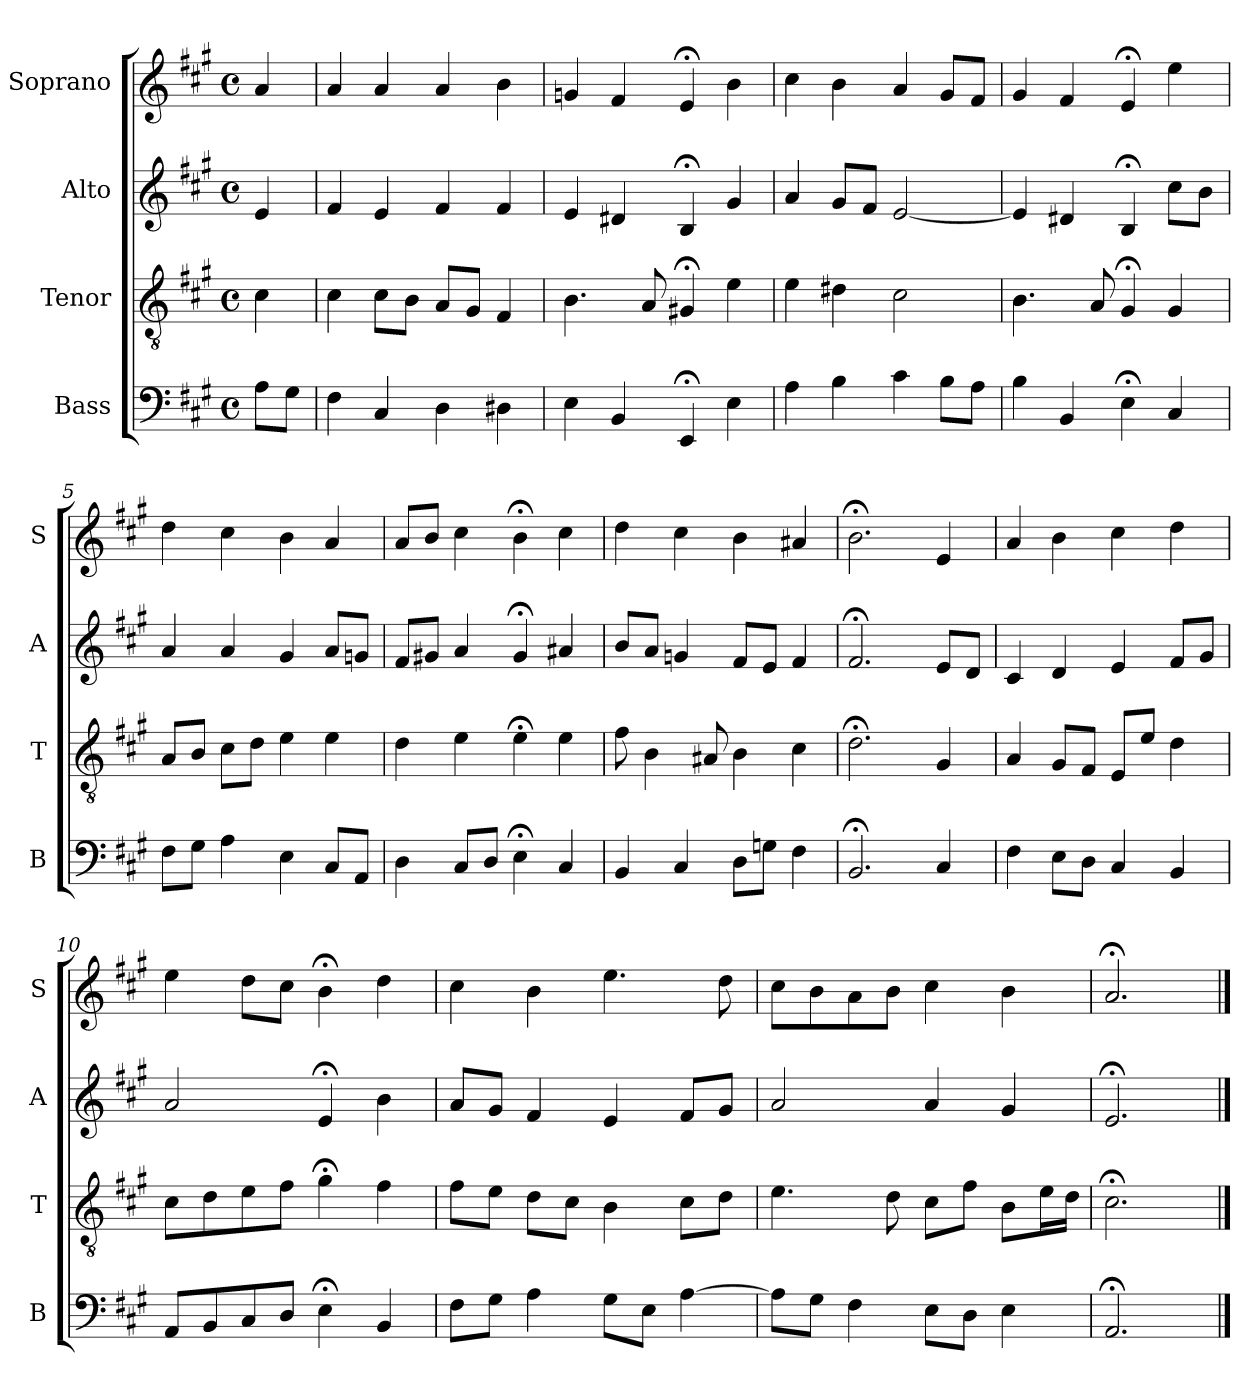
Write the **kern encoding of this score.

**kern	**kern	**kern	**kern
*part4	*part3	*part2	*part1
*staff4	*staff3	*staff2	*staff1
*I"Bass	*I"Tenor	*I"Alto	*I"Soprano
*I'B	*I'T	*I'A	*I'S
*clefF4	*clefGv2	*clefG2	*clefG2
*k[f#c#g#]	*k[f#c#g#]	*k[f#c#g#]	*k[f#c#g#]
*A:	*A:	*A:	*A:
*M4/4	*M4/4	*M4/4	*M4/4
*met(c)	*met(c)	*met(c)	*met(c)
*MM100	*MM100	*MM100	*MM100
=	=	=	=
8AL	4c#	4e	4a
8G#J	.	.	.
=1	=1	=1	=1
4F#	4c#	4f#	4a
4C#	8c#L	4e	4a
.	8BJ	.	.
4D	8AL	4f#	4a
.	8G#J	.	.
4D#X	4F#	4f#	4b
=2	=2	=2	=2
4E	4.B	4e	4gn
4BB	.	4d#X	4f#
.	8A	.	.
4EE;<	4G#X;<	4B;<	4e;<
4E	4e	4g#	4b
=3	=3	=3	=3
4A	4e	4a	4cc#
4B	4d#X	8g#L	4b
.	.	8f#J	.
4c#	2c#	[2e	4a
8BL	.	.	8g#L
8AJ	.	.	8f#J
=4	=4	=4	=4
4B	4.B	4e]	4g#
4BB	.	4d#X	4f#
.	8A	.	.
4E;<	4G#;<	4B;<	4e;<
4C#	4G#	8cc#L	4ee
.	.	8bJ	.
=5	=5	=5	=5
8F#L	8AL	4a	4dd
8G#J	8BJ	.	.
4A	8c#L	4a	4cc#
.	8dJ	.	.
4E	4e	4g#	4b
8C#L	4e	8aL	4a
8AAJ	.	8gnJ	.
=6	=6	=6	=6
4D	4d	8f#L	8aL
.	.	8g#XJ	8bJ
8C#L	4e	4a	4cc#
8DJ	.	.	.
4E;<	4e;<	4g#;<	4b;<
4C#	4e	4a#X	4cc#
=7	=7	=7	=7
4BB	8f#	8bL	4dd
.	4B	8aJ	.
4C#	.	4gn	4cc#
.	8A#X	.	.
8DL	4B	8f#L	4b
8GnJ	.	8eJ	.
4F#	4c#	4f#	4a#X
=8	=8	=8	=8
2.BB;<	2.d;<	2.f#;<	2.b;<
4C#	4G#	8eL	4e
.	.	8dJ	.
=9	=9	=9	=9
4F#	4A	4c#	4a
8EL	8G#L	4d	4b
8DJ	8F#J	.	.
4C#	8EL	4e	4cc#
.	8eJ	.	.
4BB	4d	8f#L	4dd
.	.	8g#J	.
=10	=10	=10	=10
8AAL	8c#L	2a	4ee
8BB	8d	.	.
8C#	8e	.	8ddL
8DJ	8f#J	.	8cc#J
4E;<	4g#;<	4e;<	4b;<
4BB	4f#	4b	4dd
=11	=11	=11	=11
8F#L	8f#L	8aL	4cc#
8G#J	8eJ	8g#J	.
4A	8dL	4f#	4b
.	8c#J	.	.
8G#L	4B	4e	4.ee
8EJ	.	.	.
[4A	8c#L	8f#L	.
.	8dJ	8g#J	8dd
=12	=12	=12	=12
8AL]	4.e	2a	8cc#L
8G#J	.	.	8b
4F#	.	.	8a
.	8d	.	8bJ
8EL	8c#L	4a	4cc#
8DJ	8f#J	.	.
4E	8BL	4g#	4b
.	16eL	.	.
.	16dJJ	.	.
=13	=13	=13	=13
2.AA;<	2.c#;<	2.e;<	2.a;<
==	==	==	==
*-	*-	*-	*-
